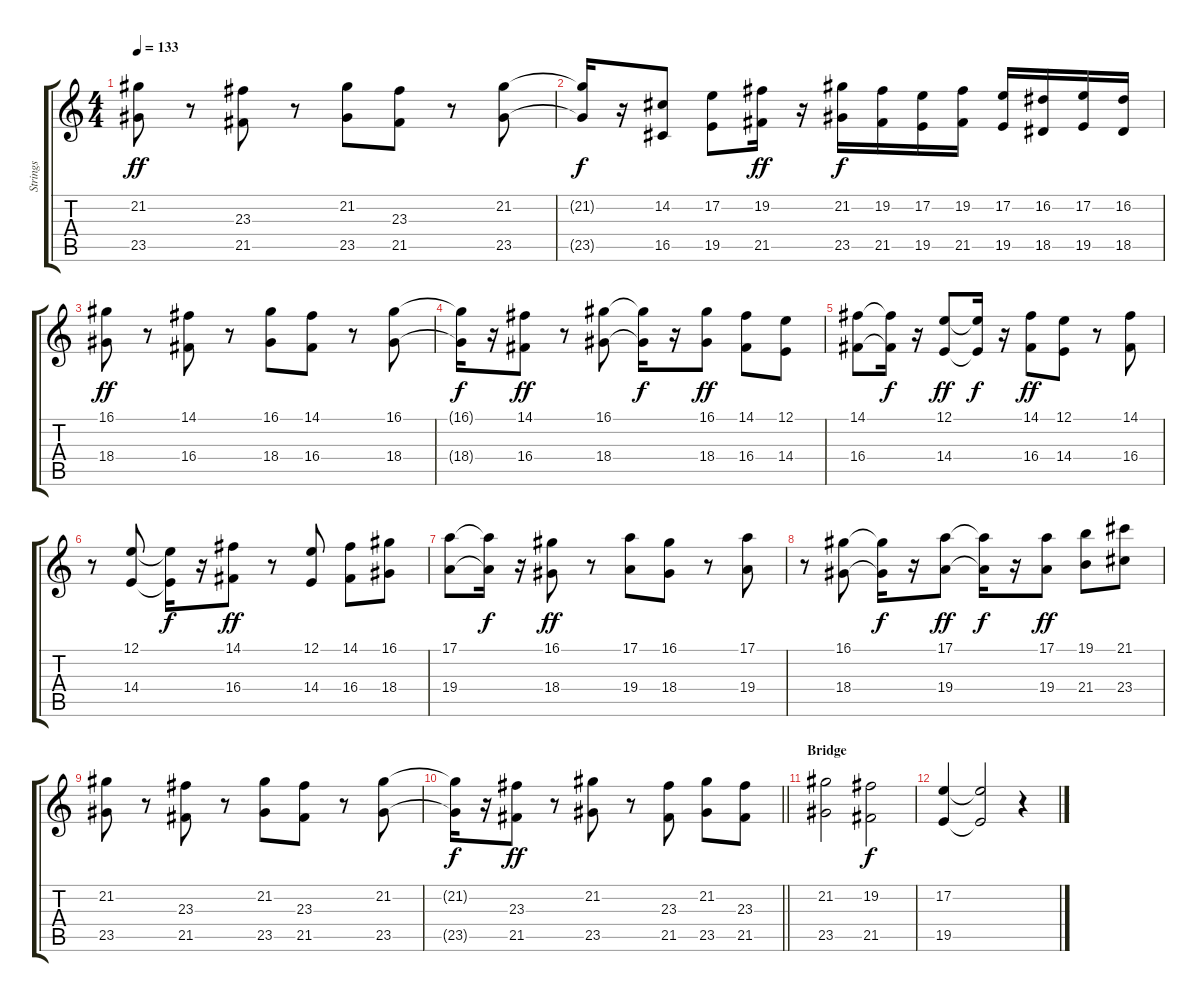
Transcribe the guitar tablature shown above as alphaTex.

\track ("Strings" "Strings") {instrument stringensemble1}
\staff {score tabs}
\tuning (E4 B3 G3 D3 A2 E2) {hide}
\ts (4 4)
\tempo 133
\clef g2
\ks c
(21.2 23.5).8{dy ff} r.8 (23.3 21.5).8 r.8 (21.2 23.5).8 (23.3 21.5).8 r.8 (21.2 23.5).8 |
(21.2{t} 23.5{t}).16{dy f} r.16 (14.2 16.5).8 (17.2 19.5).8 (19.2 21.5).16{dy ff} r.16 (21.2 23.5).16{dy f} (19.2 21.5).16 (17.2 19.5).16 (19.2 21.5).16 (17.2 19.5).16 (16.2 18.5).16 (17.2 19.5).16 (16.2 18.5).16 |
(16.1 18.4).8{dy ff} r.8 (14.1 16.4).8 r.8 (16.1 18.4).8 (14.1 16.4).8 r.8 (16.1 18.4).8 |
(16.1{t} 18.4{t}).16{dy f} r.16 (14.1 16.4).8{dy ff} r.8 (16.1 18.4).8 (16.1{t} 18.4{t}).16{dy f} r.16 (16.1 18.4).8{dy ff} (14.1 16.4).8 (12.1 14.4).8 |
(14.1 16.4).8 (14.1{t} 16.4{t}).16{dy f} r.16 (12.1 14.4).8{dy ff} (12.1{t} 14.4{t}).16{dy f} r.16 (14.1 16.4).8{dy ff} (12.1 14.4).8 r.8 (14.1 16.4).8 |
r.8 (12.1 14.4).8 (12.1{t} 14.4{t}).16{dy f} r.16 (14.1 16.4).8{dy ff} r.8 (12.1 14.4).8 (14.1 16.4).8 (16.1 18.4).8 |
(17.1 19.4).8 (17.1{t} 19.4{t}).16{dy f} r.16 (16.1 18.4).8{dy ff} r.8 (17.1 19.4).8 (16.1 18.4).8 r.8 (17.1 19.4).8 |
r.8 (16.1 18.4).8 (16.1{t} 18.4{t}).16{dy f} r.16 (17.1 19.4).8{dy ff} (17.1{t} 19.4{t}).16{dy f} r.16 (17.1 19.4).8{dy ff} (19.1 21.4).8 (21.1 23.4).8 |
(21.2 23.5).8 r.8 (23.3 21.5).8 r.8 (21.2 23.5).8 (23.3 21.5).8 r.8 (21.2 23.5).8 |
\barLineRight lightlight
(21.2{t} 23.5{t}).16{dy f} r.16 (23.3 21.5).8{dy ff} r.8 (21.2 23.5).8 r.8 (23.3 21.5).8 (21.2 23.5).8 (23.3 21.5).8 |
\section ("" "Bridge")
(21.2 23.5).2 (19.2 21.5).2{dy f} |
(17.2 19.5).4 (17.2{t} 19.5{t}).2 r.4
